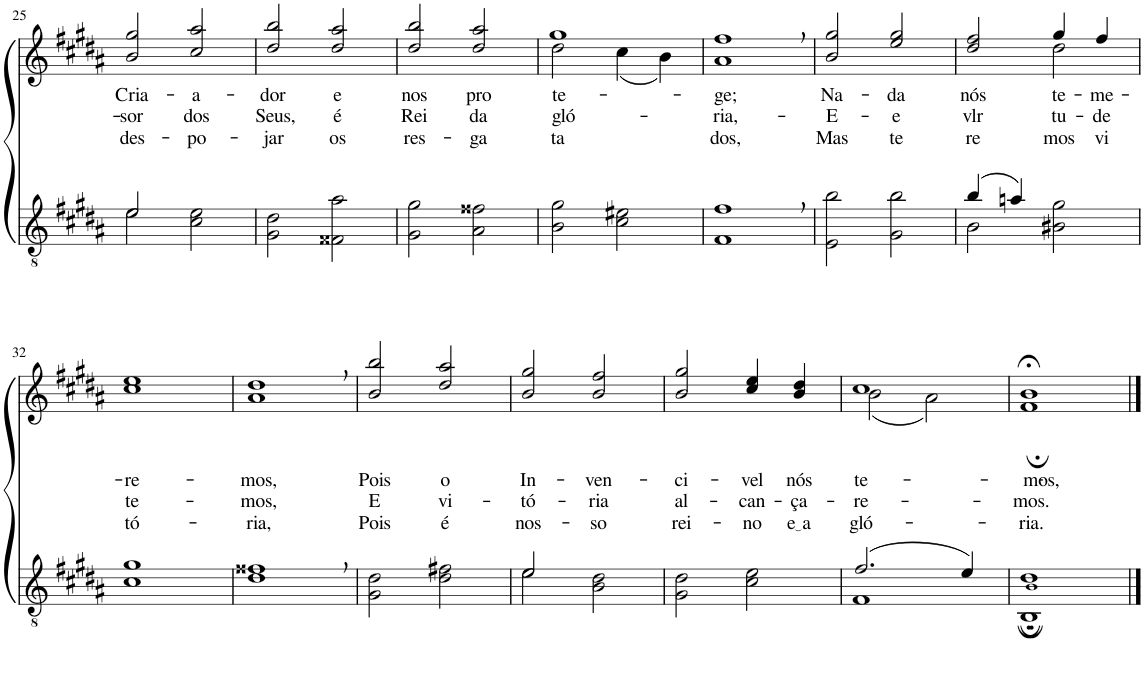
**kern	**kern	**text	**text	**text
*part2	*part1	*part1	*part1	*part1
*staff2	*staff1	*staff1	*staff1	*staff1
*I"Parte III e IV	*I"Parte I e II	*	*	*
!!LO:PB:g=z
*clefGv2	*clefG2	*	*	*
*Trd5c9	*Trd5c9	*	*	*
*k[f#c#g#d#a#]	*k[f#c#g#d#a#]	*	*	*
*M2/2	*M2/2	*	*	*
=25	=25	=25	=25	=25
*^	*	*	*	*
!	!	!	!LO:LY:b	!LO:LY:b	!LO:LY:b
2e/	2e\	2b/ 2gg#/	Cria-	-sor	des-
!	!	!	!LO:LY:b	!LO:LY:b	!LO:LY:b
2ryy	2c#\ 2e\	2cc#/ 2aa#/	-a-	dos	-po-
=26	=26	=26	=26	=26	=26
!	!	!	!LO:LY:b	!LO:LY:b	!LO:LY:b
*v	*v	*	*	*	*
2G#\ 2d#\	2dd#/ 2bb/	-dor	Seus,	-jar
!	!	!LO:LY:b	!LO:LY:b	!LO:LY:b
2F##X\ 2a#\	2dd#/ 2aa#/	e	é	os
=27	=27	=27	=27	=27
!	!	!LO:LY:b	!LO:LY:b	!LO:LY:b
2G#\ 2g#\	2dd#/ 2bb/	nos	Rei	res-
!	!	!LO:LY:b	!LO:LY:b	!LO:LY:b
2A#\ 2f##X\	2dd#/ 2aa#/	pro-	da	-ga-
=28	=28	=28	=28	=28
*	*^	*	*	*
!	!	!	!LO:LY:b	!LO:LY:b	!LO:LY:b
2B\ 2g#\	1gg#	2dd#\	-te-	gló-	-ta
2c#\ 2e#X\	.	(4cc#\	.	.	.
.	.	4b\)	.	.	.
=29	=29	=29	=29	=29	=29
!	!	!	!LO:LY:b	!LO:LY:b	!LO:LY:b
*	*v	*v	*	*	*
1F#, 1f#,	1a#, 1ff#,	-ge;	-ria,-	dos,
=30	=30	=30	=30	=30
!	!	!LO:LY:b	!LO:LY:b	!LO:LY:b
2E\ 2b\	2b/ 2gg#/	Na-	-E-	Mas
!	!	!LO:LY:b	!LO:LY:b	!LO:LY:b
2G#\ 2b\	2ee/ 2gg#/	-da	-e	te
=31	=31	=31	=31	=31
*^	*	*	*	*
!	!	!	!LO:LY:b	!LO:LY:b	!LO:LY:b
*	*	*^	*	*	*
(4b/	2B\	2dd#/ 2ff#/	2ryy	nós	vlr-	re-
4an/)	.	.	.	.	.	.
!	!	!	!	!LO:LY:b	!LO:LY:b	!LO:LY:b
2ryy	2B#X\ 2g#\	4gg#/	2dd#\	te-	-tu-	-mos
!	!	!	!	!LO:LY:b	!LO:LY:b	!LO:LY:b
.	.	4ff#/	.	-me-	-de	vi
*v	*v	*	*	*	*	*
*	*v	*v	*	*	*
!!LO:LB:g=z
=32	=32	=32	=32	=32
!	!	!LO:LY:b	!LO:LY:b	!LO:LY:b
1c# 1g#	1cc# 1ee	re-	te-	tó-
=33	=33	=33	=33	=33
!	!	!LO:LY:b	!LO:LY:b	!LO:LY:b
1d#, 1f##X,	1a#, 1dd#,	-mos,	-mos,	-ria,
=34	=34	=34	=34	=34
!	!	!LO:LY:b	!LO:LY:b	!LO:LY:b
2G#\ 2d#\	2b/ 2bb/	Pois	E	Pois
!	!	!LO:LY:b	!LO:LY:b	!LO:LY:b
2d#\ 2f#X\	2dd#/ 2aa#/	o	vi-	é
=35	=35	=35	=35	=35
*^	*	*	*	*
!	!	!	!LO:LY:b	!LO:LY:b	!LO:LY:b
2e/	2e\	2b/ 2gg#/	In-	-tó-	nos-
!	!	!	!LO:LY:b	!LO:LY:b	!LO:LY:b
2B\ 2d#\	2ryy	2b/ 2ff#/	-ven-	-ria	-so
=36	=36	=36	=36	=36	=36
!	!	!	!LO:LY:b	!LO:LY:b	!LO:LY:b
*v	*v	*	*	*	*
2G#\ 2d#\	2b/ 2gg#/	-ci-	al-	rei-
!	!	!LO:LY:b	!LO:LY:b	!LO:LY:b
2c#\ 2e\	4cc#/ 4ee/	-vel	-can-	-no
!	!	!LO:LY:b	!LO:LY:b	!LO:LY:b
.	4b/ 4dd#/	nós	-ça-	e a
=37	=37	=37	=37	=37
*^	*	*	*	*
!	!	!	!LO:LY:b	!LO:LY:b	!LO:LY:b
*	*	*^	*	*	*
(2.f#/	1F#	1cc#	(2b\	te-	-re-	gló-
.	.	.	2a#\)	.	.	.
4e/)	.	.	.	.	.	.
=38	=38	=38	=38	=38	=38	=38
!	!	!	!	!LO:LY:b	!LO:LY:b	!LO:LY:b
1B!; 1d#;	1BB;	1b;<	1f#;	-mos,-	-mos.	-ria.
*v	*v	*	*	*	*	*
*	*v	*v	*	*	*
==	==	==	==	==
*-	*-	*-	*-	*-
